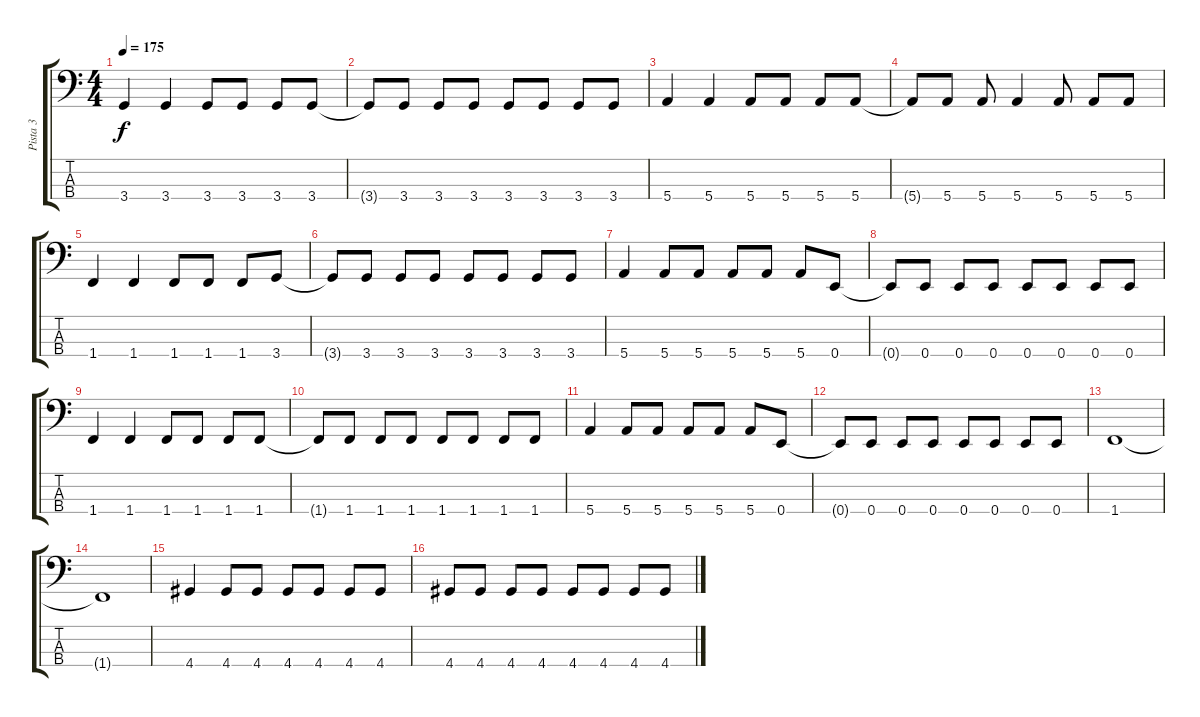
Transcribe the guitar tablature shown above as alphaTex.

\track ("Pista 3" "Pista 3") {instrument electricbassfinger}
\staff {score tabs}
\tuning (G2 D2 A1 E1) {hide}
\ts (4 4)
\tempo 175
\clef f4
\ks c
3.4.4{dy f} 3.4.4 3.4.8 3.4.8 3.4.8 3.4.8 |
3.4{t}.8 3.4.8 3.4.8 3.4.8 3.4.8 3.4.8 3.4.8 3.4.8 |
5.4.4 5.4.4 5.4.8 5.4.8 5.4.8 5.4.8 |
5.4{t}.8 5.4.8 5.4.8 5.4.4 5.4.8 5.4.8 5.4.8 |
1.4.4 1.4.4 1.4.8 1.4.8 1.4.8 3.4.8 |
3.4{t}.8 3.4.8 3.4.8 3.4.8 3.4.8 3.4.8 3.4.8 3.4.8 |
5.4.4 5.4.8 5.4.8 5.4.8 5.4.8 5.4.8 0.4.8 |
0.4{t}.8 0.4.8 0.4.8 0.4.8 0.4.8 0.4.8 0.4.8 0.4.8 |
1.4.4 1.4.4 1.4.8 1.4.8 1.4.8 1.4.8 |
1.4{t}.8 1.4.8 1.4.8 1.4.8 1.4.8 1.4.8 1.4.8 1.4.8 |
5.4.4 5.4.8 5.4.8 5.4.8 5.4.8 5.4.8 0.4.8 |
0.4{t}.8 0.4.8 0.4.8 0.4.8 0.4.8 0.4.8 0.4.8 0.4.8 |
1.4.1 |
1.4{t}.1 |
4.4.4 4.4.8 4.4.8 4.4.8 4.4.8 4.4.8 4.4.8 |
4.4.8 4.4.8 4.4.8 4.4.8 4.4.8 4.4.8 4.4.8 4.4.8
